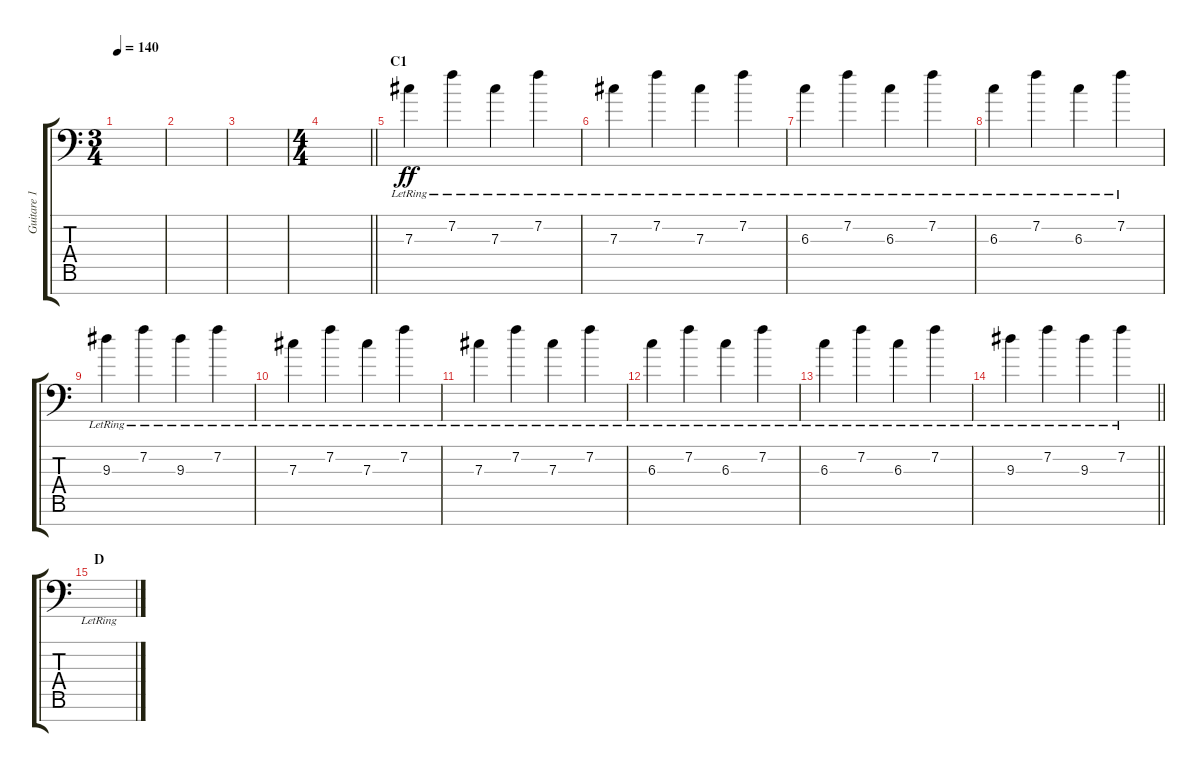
\track ("Guitare 1" "Guitare 1") {instrument electricguitarjazz}
\staff {score tabs}
\tuning (Eb4 Bb3 Gb3 Db3 Ab2 Eb2 Bb1) {hide}
\ts (3 4)
\tempo 140
\clef f4
\ks c
|
|
|
\ts (4 4)
\barLineRight lightlight
|
\section ("" "C1")
7.3{lr}.4{dy ff} 7.2{lr}.4 7.3{lr}.4 7.2{lr}.4 |
7.3{lr}.4 7.2{lr}.4 7.3{lr}.4 7.2{lr}.4 |
6.3{lr}.4 7.2{lr}.4 6.3{lr}.4 7.2{lr}.4 |
6.3{lr}.4 7.2{lr}.4 6.3{lr}.4 7.2{lr}.4 |
9.3{lr}.4 7.2{lr}.4 9.3{lr}.4 7.2{lr}.4 |
7.3{lr}.4 7.2{lr}.4 7.3{lr}.4 7.2{lr}.4 |
7.3{lr}.4 7.2{lr}.4 7.3{lr}.4 7.2{lr}.4 |
6.3{lr}.4 7.2{lr}.4 6.3{lr}.4 7.2{lr}.4 |
6.3{lr}.4 7.2{lr}.4 6.3{lr}.4 7.2{lr}.4 |
\barLineRight lightlight
9.3{lr}.4 7.2{lr}.4 9.3{lr}.4 7.2{lr}.4 |
\section ("" "D")
